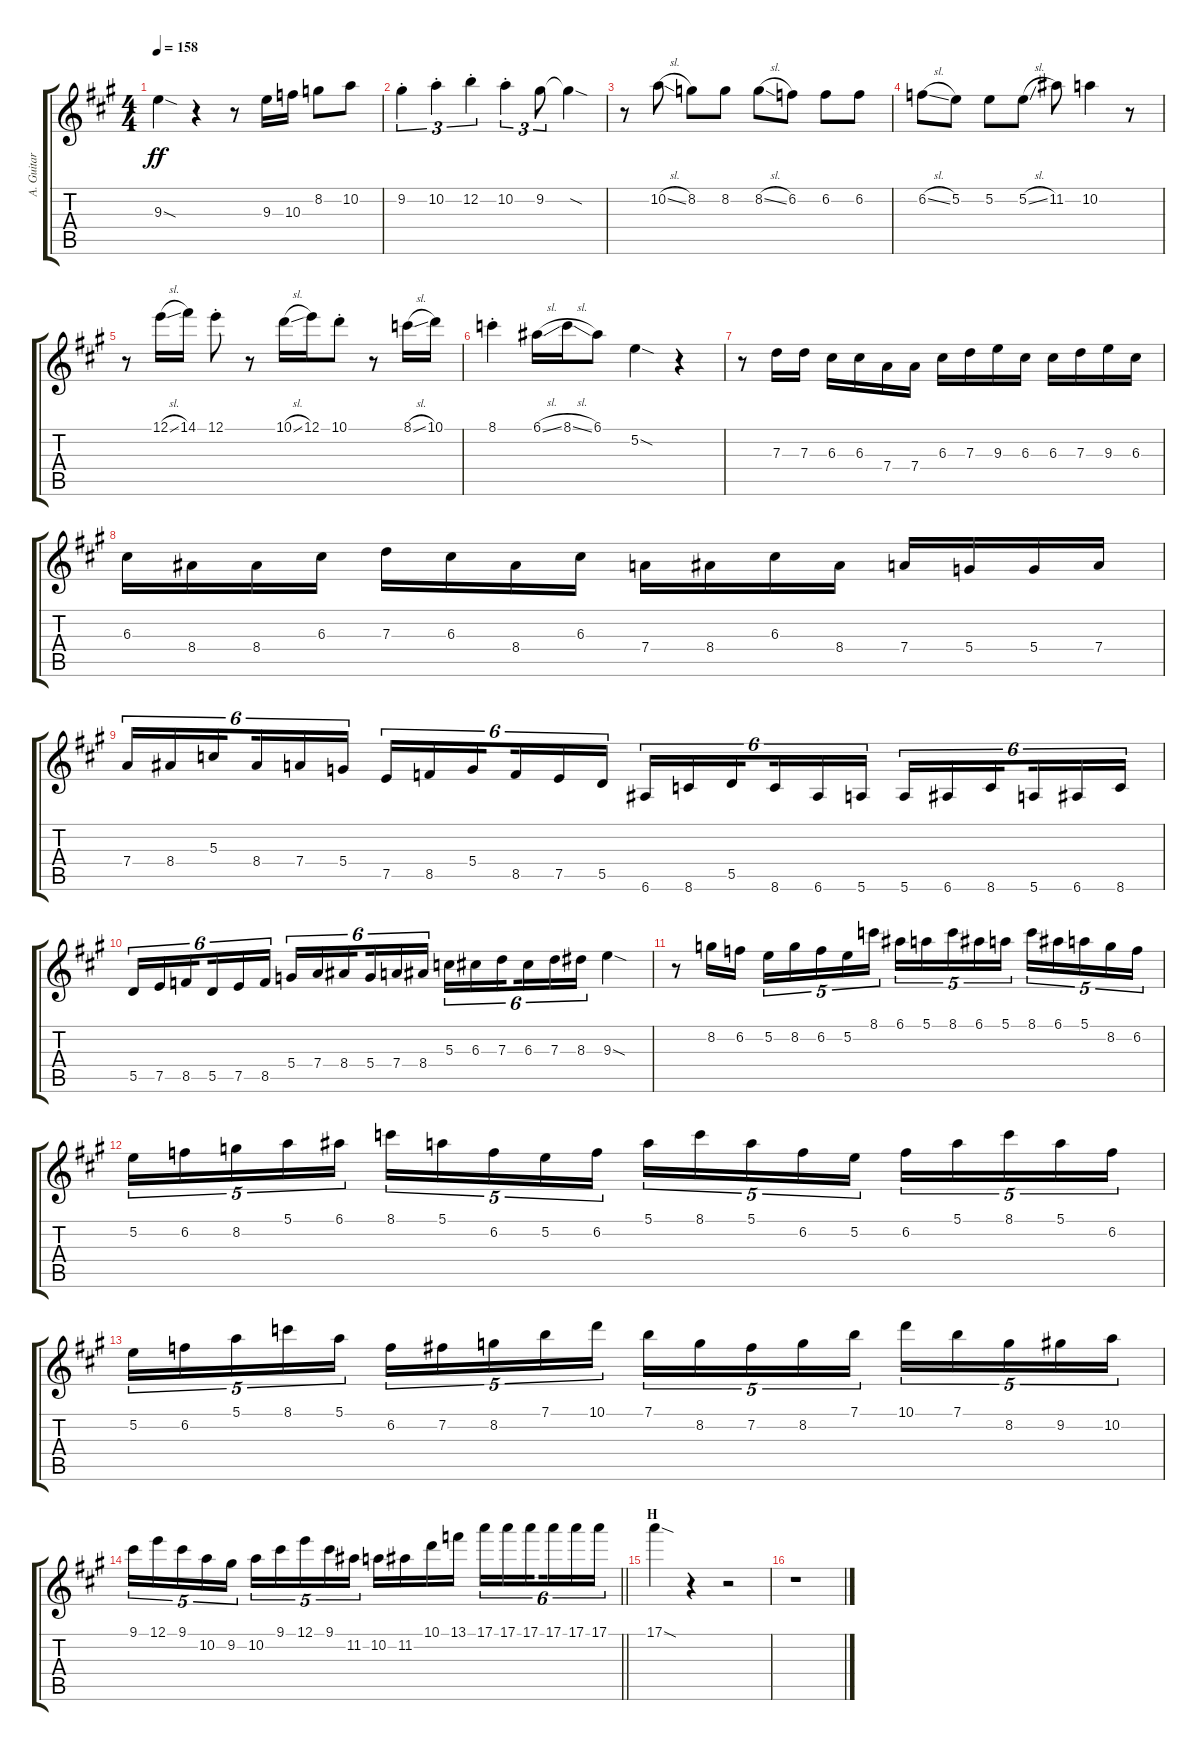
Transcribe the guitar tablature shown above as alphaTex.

\track ("A. Guitar" "A. Guitar") {instrument acousticguitarsteel}
\staff {score tabs}
\tuning (E4 B3 G3 D3 A2 E2) {hide}
\ts (4 4)
\tempo 158
\clef g2
\ks a
9.3{sod}.4{dy ff} r.4 r.8 9.3.16 10.3.16 8.2.8 10.2.8 |
9.2{st}.4{tu (3 2)} 10.2{st}.4{tu (3 2)} 12.2{st}.4{tu (3 2)} 10.2{st}.4{tu (3 2)} 9.2.8{tu (3 2)} 9.2{sod t}.4 |
r.8 10.2{sl}.8 8.2.8 8.2.8 8.2{sl}.8 6.2.8 6.2.8 6.2.8 |
6.2{sl}.8 5.2.8 5.2.8 5.2{sl}.8 11.2.8 10.2.4 r.8 |
r.8 12.1{sl}.16 14.1.16 12.1{st}.8 r.8 10.1{sl}.16 12.1.16 10.1{st}.8 r.8 8.1{sl}.16 10.1.16 |
8.1{st}.4 6.1{sl}.16 8.1{sl}.16 6.1.8 5.2{sod}.4 r.4 |
r.8 7.3.16 7.3.16 6.3.16 6.3.16 7.4.16 7.4.16 6.3.16 7.3.16 9.3.16 6.3.16 6.3.16 7.3.16 9.3.16 6.3.16 |
6.3.16 8.4.16 8.4.16 6.3.16 7.3.16 6.3.16 8.4.16 6.3.16 7.4.16 8.4.16 6.3.16 8.4.16 7.4.16 5.4.16 5.4.16 7.4.16 |
7.4.16{tu (6 4)} 8.4.16{tu (6 4)} 5.3.16{tu (6 4) beam splitsecondary} 8.4.16{tu (6 4)} 7.4.16{tu (6 4)} 5.4.16{tu (6 4)} 7.5.16{tu (6 4)} 8.5.16{tu (6 4)} 5.4.16{tu (6 4) beam splitsecondary} 8.5.16{tu (6 4)} 7.5.16{tu (6 4)} 5.5.16{tu (6 4)} 6.6.16{tu (6 4)} 8.6.16{tu (6 4)} 5.5.16{tu (6 4) beam splitsecondary} 8.6.16{tu (6 4)} 6.6.16{tu (6 4)} 5.6.16{tu (6 4)} 5.6.16{tu (6 4)} 6.6.16{tu (6 4)} 8.6.16{tu (6 4) beam splitsecondary} 5.6.16{tu (6 4)} 6.6.16{tu (6 4)} 8.6.16{tu (6 4)} |
5.5.16{tu (6 4)} 7.5.16{tu (6 4)} 8.5.16{tu (6 4) beam splitsecondary} 5.5.16{tu (6 4)} 7.5.16{tu (6 4)} 8.5.16{tu (6 4)} 5.4.16{tu (6 4)} 7.4.16{tu (6 4)} 8.4.16{tu (6 4) beam splitsecondary} 5.4.16{tu (6 4)} 7.4.16{tu (6 4)} 8.4.16{tu (6 4)} 5.3.16{tu (6 4)} 6.3.16{tu (6 4)} 7.3.16{tu (6 4) beam splitsecondary} 6.3.16{tu (6 4)} 7.3.16{tu (6 4)} 8.3.16{tu (6 4)} 9.3{sod}.4 |
r.8 8.2.16 6.2.16 5.2.16{tu (5 4)} 8.2.16{tu (5 4)} 6.2.16{tu (5 4)} 5.2.16{tu (5 4)} 8.1.16{tu (5 4)} 6.1.16{tu (5 4)} 5.1.16{tu (5 4)} 8.1.16{tu (5 4)} 6.1.16{tu (5 4)} 5.1.16{tu (5 4)} 8.1.16{tu (5 4)} 6.1.16{tu (5 4)} 5.1.16{tu (5 4)} 8.2.16{tu (5 4)} 6.2.16{tu (5 4)} |
5.2.16{tu (5 4)} 6.2.16{tu (5 4)} 8.2.16{tu (5 4)} 5.1.16{tu (5 4)} 6.1.16{tu (5 4)} 8.1.16{tu (5 4)} 5.1.16{tu (5 4)} 6.2.16{tu (5 4)} 5.2.16{tu (5 4)} 6.2.16{tu (5 4)} 5.1.16{tu (5 4)} 8.1.16{tu (5 4)} 5.1.16{tu (5 4)} 6.2.16{tu (5 4)} 5.2.16{tu (5 4)} 6.2.16{tu (5 4)} 5.1.16{tu (5 4)} 8.1.16{tu (5 4)} 5.1.16{tu (5 4)} 6.2.16{tu (5 4)} |
5.2.16{tu (5 4)} 6.2.16{tu (5 4)} 5.1.16{tu (5 4)} 8.1.16{tu (5 4)} 5.1.16{tu (5 4)} 6.2.16{tu (5 4)} 7.2.16{tu (5 4)} 8.2.16{tu (5 4)} 7.1.16{tu (5 4)} 10.1.16{tu (5 4)} 7.1.16{tu (5 4)} 8.2.16{tu (5 4)} 7.2.16{tu (5 4)} 8.2.16{tu (5 4)} 7.1.16{tu (5 4)} 10.1.16{tu (5 4)} 7.1.16{tu (5 4)} 8.2.16{tu (5 4)} 9.2.16{tu (5 4)} 10.2.16{tu (5 4)} |
\barLineRight lightlight
9.1.16{tu (5 4)} 12.1.16{tu (5 4)} 9.1.16{tu (5 4)} 10.2.16{tu (5 4)} 9.2.16{tu (5 4)} 10.2.16{tu (5 4)} 9.1.16{tu (5 4)} 12.1.16{tu (5 4)} 9.1.16{tu (5 4)} 11.2.16{tu (5 4)} 10.2.16 11.2.16 10.1.16 13.1.16 17.1.16{tu (6 4)} 17.1.16{tu (6 4)} 17.1.16{tu (6 4) beam splitsecondary} 17.1.16{tu (6 4)} 17.1.16{tu (6 4)} 17.1.16{tu (6 4)} |
\section ("" "H")
17.1{sod}.4 r.4 r.2 |
r.1
